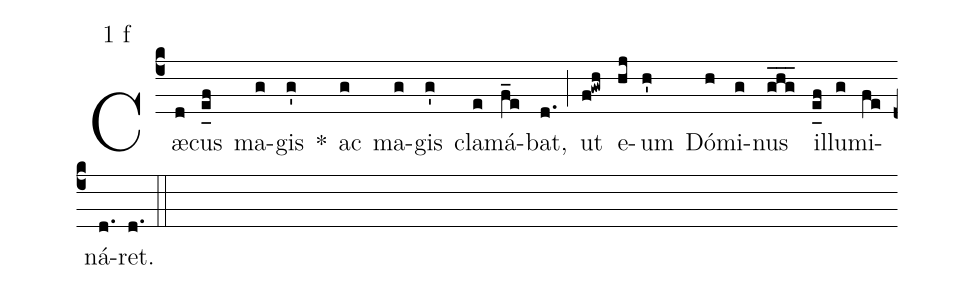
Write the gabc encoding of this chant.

mode:1 f;
%%
(c4) Cæ(d)cus(e_[uh:l]f) ma(g)gis(g') *() ac(g) ma(g)gis(g') cla(e)má(f_e)bat,(d.) (;) ut(f!gwh) e(hj)um(h') Dó(h)mi(g)nus(ghg___) il(e_[uh:l]f)lu(g)mi(fe)ná(d.)ret.(d.) (::)
